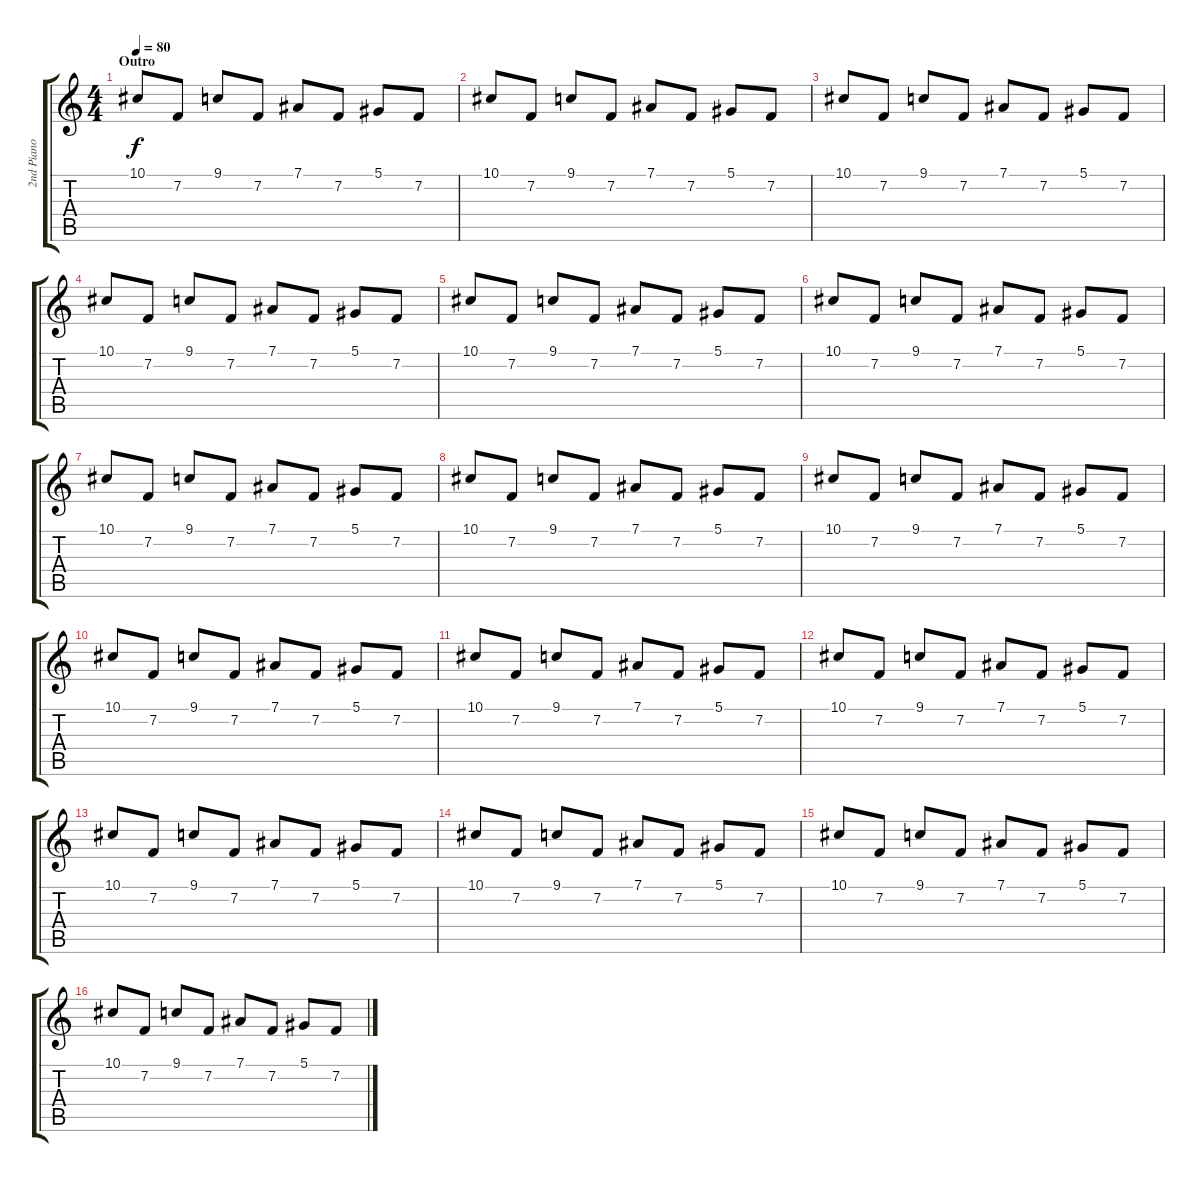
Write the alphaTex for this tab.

\track ("2nd Piano" "2nd Piano") {instrument acousticgrandpiano}
\staff {score tabs}
\tuning (Eb4 Bb3 Gb3 Db3 Ab2 Db2) {hide}
\ts (4 4)
\section ("" "Outro")
\tempo 80
\clef g2
\ks c
10.1.8{dy f} 7.2.8 9.1.8 7.2.8 7.1.8 7.2.8 5.1.8 7.2.8 |
10.1.8 7.2.8 9.1.8 7.2.8 7.1.8 7.2.8 5.1.8 7.2.8 |
10.1.8 7.2.8 9.1.8 7.2.8 7.1.8 7.2.8 5.1.8 7.2.8 |
10.1.8 7.2.8 9.1.8 7.2.8 7.1.8 7.2.8 5.1.8 7.2.8 |
10.1.8 7.2.8 9.1.8 7.2.8 7.1.8 7.2.8 5.1.8 7.2.8 |
10.1.8 7.2.8 9.1.8 7.2.8 7.1.8 7.2.8 5.1.8 7.2.8 |
10.1.8 7.2.8 9.1.8 7.2.8 7.1.8 7.2.8 5.1.8 7.2.8 |
10.1.8 7.2.8 9.1.8 7.2.8 7.1.8 7.2.8 5.1.8 7.2.8 |
10.1.8 7.2.8 9.1.8 7.2.8 7.1.8 7.2.8 5.1.8 7.2.8 |
10.1.8 7.2.8 9.1.8 7.2.8 7.1.8 7.2.8 5.1.8 7.2.8 |
10.1.8 7.2.8 9.1.8 7.2.8 7.1.8 7.2.8 5.1.8 7.2.8 |
10.1.8 7.2.8 9.1.8 7.2.8 7.1.8 7.2.8 5.1.8 7.2.8 |
10.1.8 7.2.8 9.1.8 7.2.8 7.1.8 7.2.8 5.1.8 7.2.8 |
10.1.8 7.2.8 9.1.8 7.2.8 7.1.8 7.2.8 5.1.8 7.2.8 |
10.1.8 7.2.8 9.1.8 7.2.8 7.1.8 7.2.8 5.1.8 7.2.8 |
10.1.8 7.2.8 9.1.8 7.2.8 7.1.8 7.2.8 5.1.8 7.2.8
